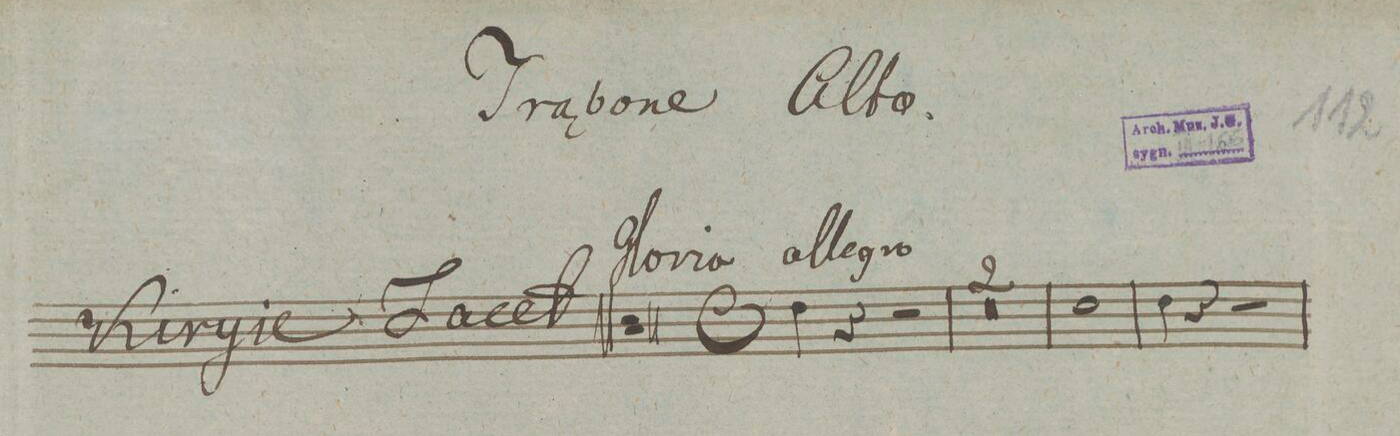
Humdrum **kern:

**kern	**dynam
*I"Trąbone Alto.	*
*clefC2	*
*k[]	*
*met(c)	*
*M4/4	*
4g\	.
4r	.
2r	.
=2	=2
0r	.
=3	=3
=4	=4
1f	.
=5	=5
4g\	.
4r	.
2r	.
=6	=6
*-	*-
